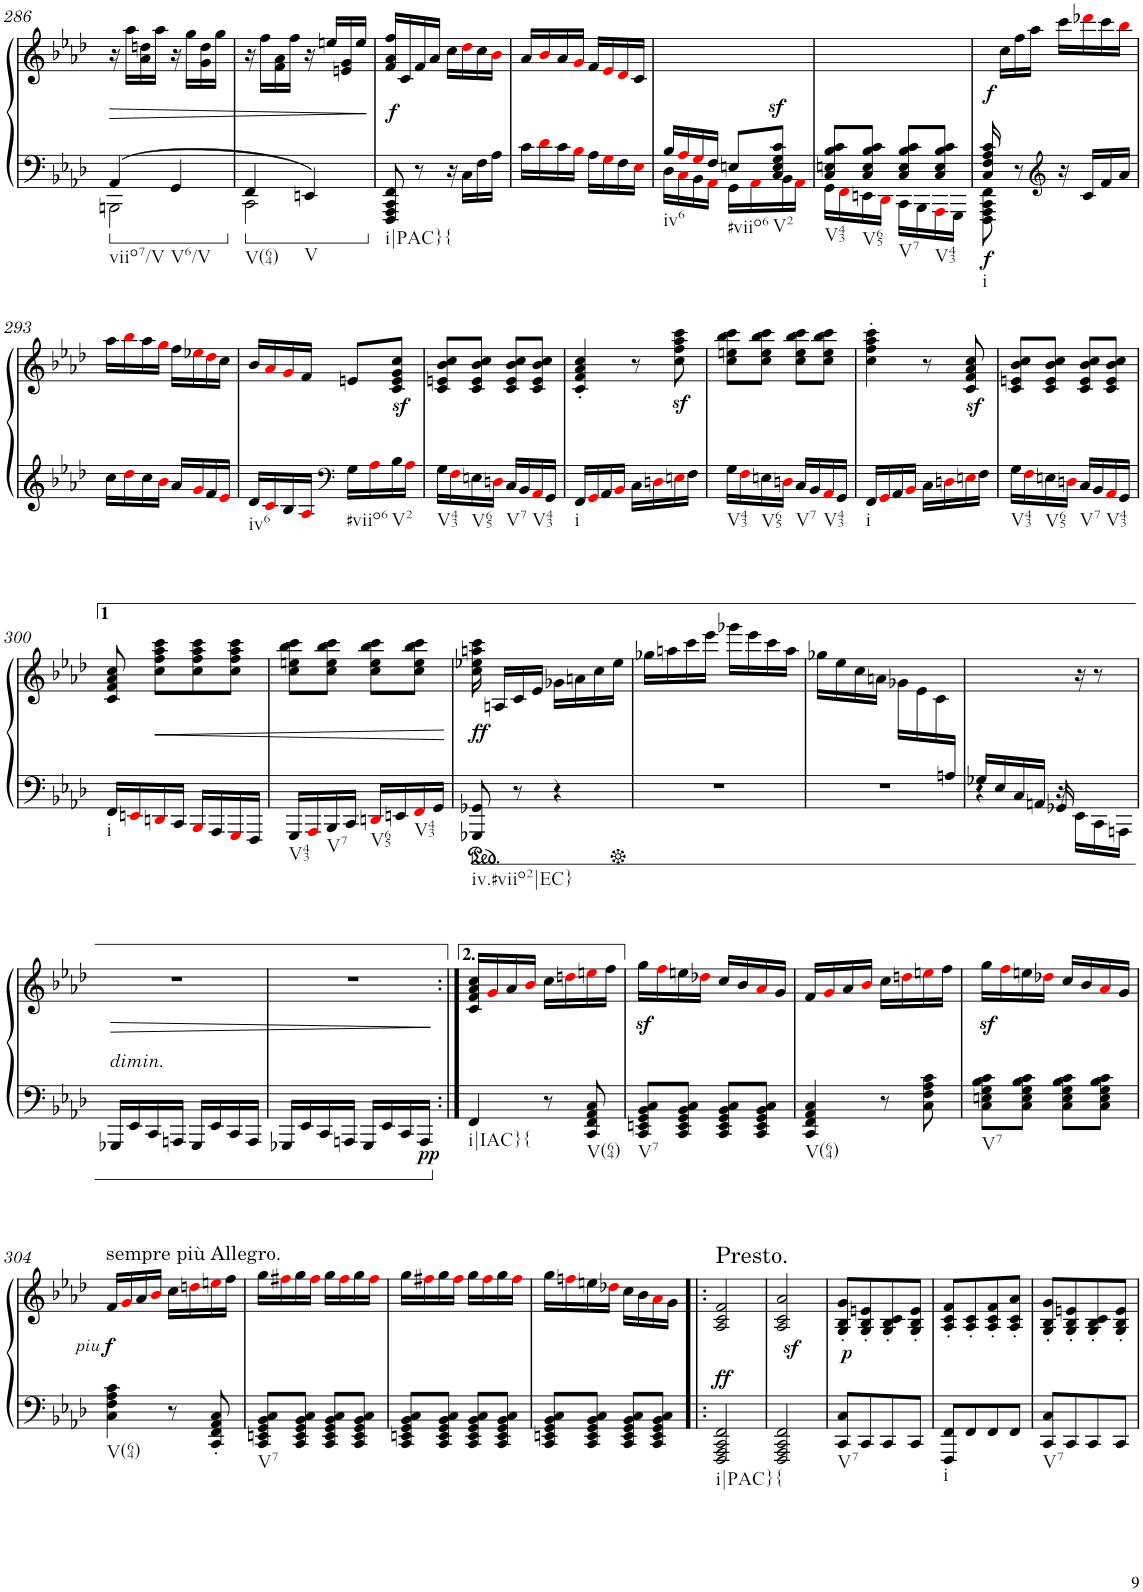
**kern	**kern	**dynam
*part1	*part1	*part1
*staff2	*staff1	*staff1/2
*I"Piano	*	*
*I'Pno.	*	*
!!LO:PB:g=z
*clefG2	*clefG2	*
*k[b-e-a-d-]	*k[b-e-a-d-]	*
*M2/4	*M2/4	*
=286	=286	=286
*^	*	*
!LO:TX:b:t=viio7/V	!	!	!
!	!	!	!LO:HP:b
4AA-/	2BBBn\	16r	>
.	.	16aa-\LL	.
.	.	16a-\ 16ddn\	.
.	.	16aa-\JJ	.
!LO:TX:b:t=V6/V	!	!	!
4GG/	.	16r	.
.	.	16gg\LL	.
.	.	16g\ 16dd\	.
.	.	16gg\JJ	.
=287	=287	=287	=287
!LO:TX:b:t=V(64)	!	!	!
4FF/	2CC\	16r	.
.	.	16ff\LL	.
.	.	16f\ 16a-\	.
.	.	16ff\JJ	.
!LO:TX:b:t=V	!	!	!
4EEn/	.	16r	.
.	.	16een/LL	.
.	.	16en/ 16g/	.
.	.	16ee/JJ	.
*v	*v	*	*
.	.	]
=288	=288	=288
!LO:TX:b:t=i|PAC}{	!	!
!	!	!LO:DY:b
8FFF/ 8AAA-/ 8CC/ 8FF/	16f/ 16a-/ 16ff/LL	f
.	16c/	.
8r	16f/	.
.	16a-/JJ	.
16r	16cc\LL	.
16C\LL	16dd-i\	.
16F\	16cc\	.
16A-\JJ	16b-i\JJ	.
=289	=289	=289
16c\LL	16a-/LL	.
16d-i\	16b-i/	.
16c\	16a-/	.
16B-i\JJ	16gi/JJ	.
16A-\LL	16f/LL	.
16Gi\	16e-i/	.
16F\	16d-i/	.
16E-i\JJ	16c/JJ	.
=290	=290	=290
*^	*	*
!LO:TX:b:t=iv6	!	!	!
16B-/LL	16D-\LL	4..ryy	.
16A-i/	16Ci\	.	.
16Gi/	16BB-\	.	.
16F/JJ	16AA-i\JJ	.	.
!LO:TX:b:t=#viio6	!	!	!
8En/L	16GG\LL	.	.
.	16AA-i\	.	.
!LO:TX:b:t=V2	!	!	!
8C/ 8E/ 8G/ 8c/J	16BB-\	.	.
!	!	!	!LO:DY:b
.	16AA-i\JJ	16ryy	sf
=291	=291	=291	=291
!LO:TX:b:t=V43	!	!	!
8C/ 8En/ 8B-/ 8c/L	16GG\LL	2ryy	.
.	16FFi\	.	.
!LO:TX:b:t=V65	!	!	!
8C/ 8E/ 8B-/ 8c/J	16EEn\	.	.
.	16DD-i\JJ	.	.
!LO:TX:b:t=V7	!	!	!
8C/ 8E/ 8B-/ 8c/L	16CC\LL	.	.
.	16BBB-\	.	.
!LO:TX:b:t=V43	!	!	!
8C/ 8E/ 8B-/ 8c/J	16AAA-i\	.	.
.	16GGG\JJ	.	.
=292	=292	=292	=292
!LO:TX:b:t=i	!	!	!
!	!	!	!LO:DY:b=2
!	!	!	!LO:DY:n=1:b
16C/ 16F/ 16A-/ 16c/	8FFF\ 8AAA-\ 8CC\ 8FF\	16ryy	f f
4..ryy	.	16cc\LL	.
.	8r	16ff\	.
.	.	16aa-\JJ	.
*clefG2	*	*	*
.	16r	16ccc\LL	.
.	16c/LL	16ddd-Xi\	.
.	16f/	16ccc\	.
.	16a-/JJ	16bb-i\JJ	.
*v	*v	*	*
!!LO:LB:g=z
=293	=293	=293
16cc\LL	16aa-\LL	.
16dd-i\	16bb-i\	.
16cc\	16aa-\	.
16b-i\JJ	16ggi\JJ	.
16a-/LL	16ff\LL	.
16gi/	16ee-Xi\	.
16f/	16dd-i\	.
16e-i/JJ	16cc\JJ	.
=294	=294	=294
!LO:TX:b:t=iv6	!	!
16d-/LL	16b-/LL	.
16ci/	16a-i/	.
16B-/	16gi/	.
16A-i/JJ	16f/JJ	.
*clefF4	*	*
!LO:TX:b:t=#viio6	!	!
16G\LL	8en/L	.
16A-i\	.	.
!LO:TX:b:t=V2	!	!
16B-\	8c/z< 8e/z< 8g/z< 8cc/z<J	.
16A-i\JJ	.	.
=295	=295	=295
!LO:TX:b:t=V43	!	!
16G\LL	8c/ 8en/ 8b-/ 8cc/L	.
16Fi\	.	.
!LO:TX:b:t=V65	!	!
16En\	8c/ 8e/ 8b-/ 8cc/J	.
16Dni\JJ	.	.
!LO:TX:b:t=V7	!	!
16C/LL	8c/ 8e/ 8b-/ 8cc/L	.
16BB-/	.	.
!LO:TX:b:t=V43	!	!
16AA-i/	8c/ 8e/ 8b-/ 8cc/J	.
16GG/JJ	.	.
=296	=296	=296
!LO:TX:b:t=i	!	!
16FF/LL	4c/' 4f/' 4a-/' 4cc/'	.
16GGi/	.	.
16AA-/	.	.
16BB-i/JJ	.	.
16C\LL	8r	.
16Dni\	.	.
16Eni\	8cc\z< 8ff\z< 8aa-\z< 8ccc\z<	.
16F\JJ	.	.
=297	=297	=297
!LO:TX:b:t=V43	!	!
16G\LL	8cc\ 8een\ 8bb-\ 8ccc\L	.
16Fi\	.	.
!LO:TX:b:t=V65	!	!
16En\	8cc\ 8ee\ 8bb-\ 8ccc\J	.
16Dni\JJ	.	.
!LO:TX:b:t=V7	!	!
16C/LL	8cc\ 8ee\ 8bb-\ 8ccc\L	.
16BB-/	.	.
!LO:TX:b:t=V43	!	!
16AA-i/	8cc\ 8ee\ 8bb-\ 8ccc\J	.
16GG/JJ	.	.
=298	=298	=298
!LO:TX:b:t=i	!	!
16FF/LL	4cc\' 4ff\' 4aa-\' 4ccc\'	.
16GGi/	.	.
16AA-/	.	.
16BB-i/JJ	.	.
16C\LL	8r	.
16Dni\	.	.
16Eni\	8c/z< 8f/z< 8a-/z< 8cc/z<	.
16F\JJ	.	.
=299	=299	=299
!LO:TX:b:t=V43	!	!
16G\LL	8c/ 8en/ 8b-/ 8cc/L	.
16Fi\	.	.
!LO:TX:b:t=V65	!	!
16En\	8c/ 8e/ 8b-/ 8cc/J	.
16Dni\JJ	.	.
!LO:TX:b:t=V7	!	!
16C/LL	8c/ 8e/ 8b-/ 8cc/L	.
16BB-/	.	.
!LO:TX:b:t=V43	!	!
16AA-i/	8c/ 8e/ 8b-/ 8cc/J	.
16GG/JJ	.	.
!!LO:LB:g=z
=300	=300	=300
!LO:TX:b:t=i	!	!
16FF/LL	8c/ 8f/ 8a-/ 8cc/	.
16EEni/	.	.
!	!	!LO:HP:b
16DDni/	8cc\ 8ff\ 8aa-\ 8ccc\L	<
16CC/JJ	.	.
16BBB-i/LL	8cc\ 8ff\ 8aa-\ 8ccc\	.
16AAA-/	.	.
16GGGi/	8cc\ 8ff\ 8aa-\ 8ccc\J	.
16FFF/JJ	.	.
=300X1	=300X1	=300X1
!LO:TX:b:t=V43	!	!
16GGG/LL	8cc\ 8een\ 8bb-\ 8ccc\L	.
16AAA-i/	.	.
!LO:TX:b:t=V7	!	!
16BBB-/	8cc\ 8ee\ 8bb-\ 8ccc\J	.
16CC/JJ	.	.
!LO:TX:b:t=V65	!	!
16DDni/LL	8cc\ 8ee\ 8bb-\ 8ccc\L	.
16EEn/	.	.
!LO:TX:b:t=V43	!	!
16FFi/	8cc\ 8ee\ 8bb-\ 8ccc\J	.
16GG/JJ	.	.
.	.	[
=300X2	=300X2	=300X2
!LO:TX:b:t=iv.#viio2|EC}	!	!
!	!	!LO:DY:a=2
8GGG-X/ 8GG-X/	16cc\ 16ee-X\ 16aan\ 16ccc\	ff
.	16An/LL	.
8r	16c/	.
.	16e-/JJ	.
4r	16g-X\LL	.
.	16an\	.
.	16cc\	.
.	16ee-\JJ	.
=300X3	=300X3	=300X3
2r	16gg-X\LL	.
.	16aan\	.
.	16ccc\	.
.	16eee-\JJ	.
.	16ggg-X\LL	.
.	16eee-\	.
.	16ccc\	.
.	16aa\JJ	.
=300X4	=300X4	=300X4
*^	*	*
4..ryy	2r	16gg-X\LL	.
.	.	16ee-\	.
.	.	16cc\	.
.	.	16an\JJ	.
.	.	16g-X\LL	.
.	.	16e-\	.
.	.	16c\	.
16An/JJ	.	16ryy	.
=300X5	=300X5	=300X5	=300X5
16G-X/LL	4r	16ryy	.
16E-/	.	.	.
16C/	.	.	.
16AAn/JJ	.	.	.
16GG-X/	16r	.	.
8.ryy	16EE-\LL	16r	.
.	16CC\	8r	.
.	16AAAn\JJ	.	.
!!LO:LB:g=z
=300X6	=300X6	=300X6	=300X6
!LO:TX:a:i:t=dimin.	!	!	!
!	!	!	!LO:HP:b
*v	*v	*	*
16GGG-X/LL	2r	>
16EE-/	.	.
16CC/	.	.
16AAAn/JJ	.	.
16GGG-/LL	.	.
16EE-/	.	.
16CC/	.	.
16AAA/JJ	.	.
=300X7	=300X7	=300X7
16GGG-X/LL	2r	.
16EE-/	.	.
16CC/	.	.
16AAAn/JJ	.	.
16GGG-/LL	.	.
16EE-/	.	.
16CC/	.	.
!	!	!LO:DY:b=2
16AAA/JJ	.	pp
.	.	]
=300X8:|!	=300X8:|!	=300X8:|!
!LO:TX:b:t=i|IAC}{	!	!
4FF/	16c/ 16f/ 16a-/ 16cc/LL	.
.	16gi/	.
.	16a-/	.
.	16b-i/JJ	.
8r	16cc\LL	.
.	16ddni\	.
!LO:TX:b:t=V(64)	!	!
8CC/ 8FF/ 8AA-/ 8C/	16eeni\	.
.	16ff\JJ	.
=301	=301	=301
!LO:TX:b:t=V7	!	!
8CC/ 8EEn/ 8GG/ 8BB-/ 8C/L	16ggz<\LL	.
.	16ffi\	.
8CC/ 8EE/ 8GG/ 8BB-/ 8C/J	16een\	.
.	16dd-Xi\JJ	.
8CC/ 8EE/ 8GG/ 8BB-/ 8C/L	16cc/LL	.
.	16b-/	.
8CC/ 8EE/ 8GG/ 8BB-/ 8C/J	16a-i/	.
.	16g/JJ	.
=302	=302	=302
!LO:TX:b:t=V(64)	!	!
4CC/ 4FF/ 4AA-/ 4C/	16f/LL	.
.	16gi/	.
.	16a-/	.
.	16b-i/JJ	.
8r	16cc\LL	.
.	16ddni\	.
8C\ 8F\ 8A-\ 8c\	16eeni\	.
.	16ff\JJ	.
=303	=303	=303
!LO:TX:b:t=V7	!	!
8C\ 8En\ 8G\ 8B-\ 8c\L	16ggz<\LL	.
.	16ffi\	.
8C\ 8E\ 8G\ 8B-\ 8c\J	16een\	.
.	16dd-Xi\JJ	.
8C\ 8E\ 8G\ 8B-\ 8c\L	16cc/LL	.
.	16b-/	.
8C\ 8E\ 8G\ 8B-\ 8c\J	16a-i/	.
.	16g/JJ	.
!!LO:LB:g=z
=304	=304	=304
!	!LO:TX:a:t=sempre più Allegro.	!
!LO:TX:b:t=V(64)	!	!
!	!	!LO:DY:b
!	!	!LO:DY:n=1:b
4C\ 4F\ 4A-\ 4c\	16f/LL	other-dynamics f
.	16gi/	.
.	16a-/	.
.	16b-i/JJ	.
8r	16cc\LL	.
.	16ddni\	.
8CC/' 8FF/' 8AA-/' 8C/'	16eeni\	.
.	16ff\JJ	.
=305	=305	=305
!LO:TX:b:t=V7	!	!
8CC/ 8EEn/ 8GG/ 8BB-/ 8C/L	16gg\LL	.
.	16ff#Xi\	.
8CC/ 8EE/ 8GG/ 8BB-/ 8C/J	16gg\	.
.	16ff#i\JJ	.
8CC/ 8EE/ 8GG/ 8BB-/ 8C/L	16gg\LL	.
.	16ff#i\	.
8CC/ 8EE/ 8GG/ 8BB-/ 8C/J	16gg\	.
.	16ff#i\JJ	.
=306	=306	=306
8CC/ 8EEn/ 8GG/ 8BB-/ 8C/L	16gg\LL	.
.	16ff#Xi\	.
8CC/ 8EE/ 8GG/ 8BB-/ 8C/J	16gg\	.
.	16ff#i\JJ	.
8CC/ 8EE/ 8GG/ 8BB-/ 8C/L	16gg\LL	.
.	16ff#i\	.
8CC/ 8EE/ 8GG/ 8BB-/ 8C/J	16gg\	.
.	16ff#i\JJ	.
=307	=307	=307
8CC/ 8EEn/ 8GG/ 8BB-/ 8C/L	16gg\LL	.
.	16ffni\	.
8CC/ 8EE/ 8GG/ 8BB-/ 8C/J	16een\	.
.	16dd-Xi\JJ	.
8CC/ 8EE/ 8GG/ 8BB-/ 8C/L	16cc\LL	.
.	16b-\	.
8CC/ 8EE/ 8GG/ 8BB-/ 8C/J	16a-i\	.
.	16g\JJ	.
=308!|:	=308!|:	=308!|:
!	!LO:TX:a:t=Presto.	!
!LO:TX:b:t=i|PAC}{	!	!
!	!	!LO:DY:a=2
2FFF/ 2AAA-/ 2CC/ 2FF/	2A-/ 2c/ 2f/	ff
=309	=309	=309
2FFF/ 2AAA-/ 2CC/ 2FF/	2A-/z< 2c/z< 2a-/z<	.
=310	=310	=310
!LO:TX:b:t=V7	!	!
!	!	!LO:DY:a=2
8CC/ 8C/L	8G/' 8B-/' 8g/'L	p
8CC/	8G/' 8B-/' 8en/'	.
8CC/	8G/' 8B-/' 8c/'	.
8CC/J	8G/' 8B-/' 8e/'J	.
=311	=311	=311
!LO:TX:b:t=i	!	!
8FFF/ 8FF/L	8A-/' 8c/' 8f/'L	.
8FF/	8A-/' 8c/'	.
8FF/	8A-/' 8c/' 8f/'	.
8FF/J	8A-/' 8c/' 8a-/'J	.
=312	=312	=312
!LO:TX:b:t=V7	!	!
8CC/ 8C/L	8G/' 8B-/' 8g/'L	.
8CC/	8G/' 8B-/' 8en/'	.
8CC/	8G/' 8B-/' 8c/'	.
8CC/J	8G/' 8B-/' 8e/'J	.
=	=	=
*-	*-	*-
